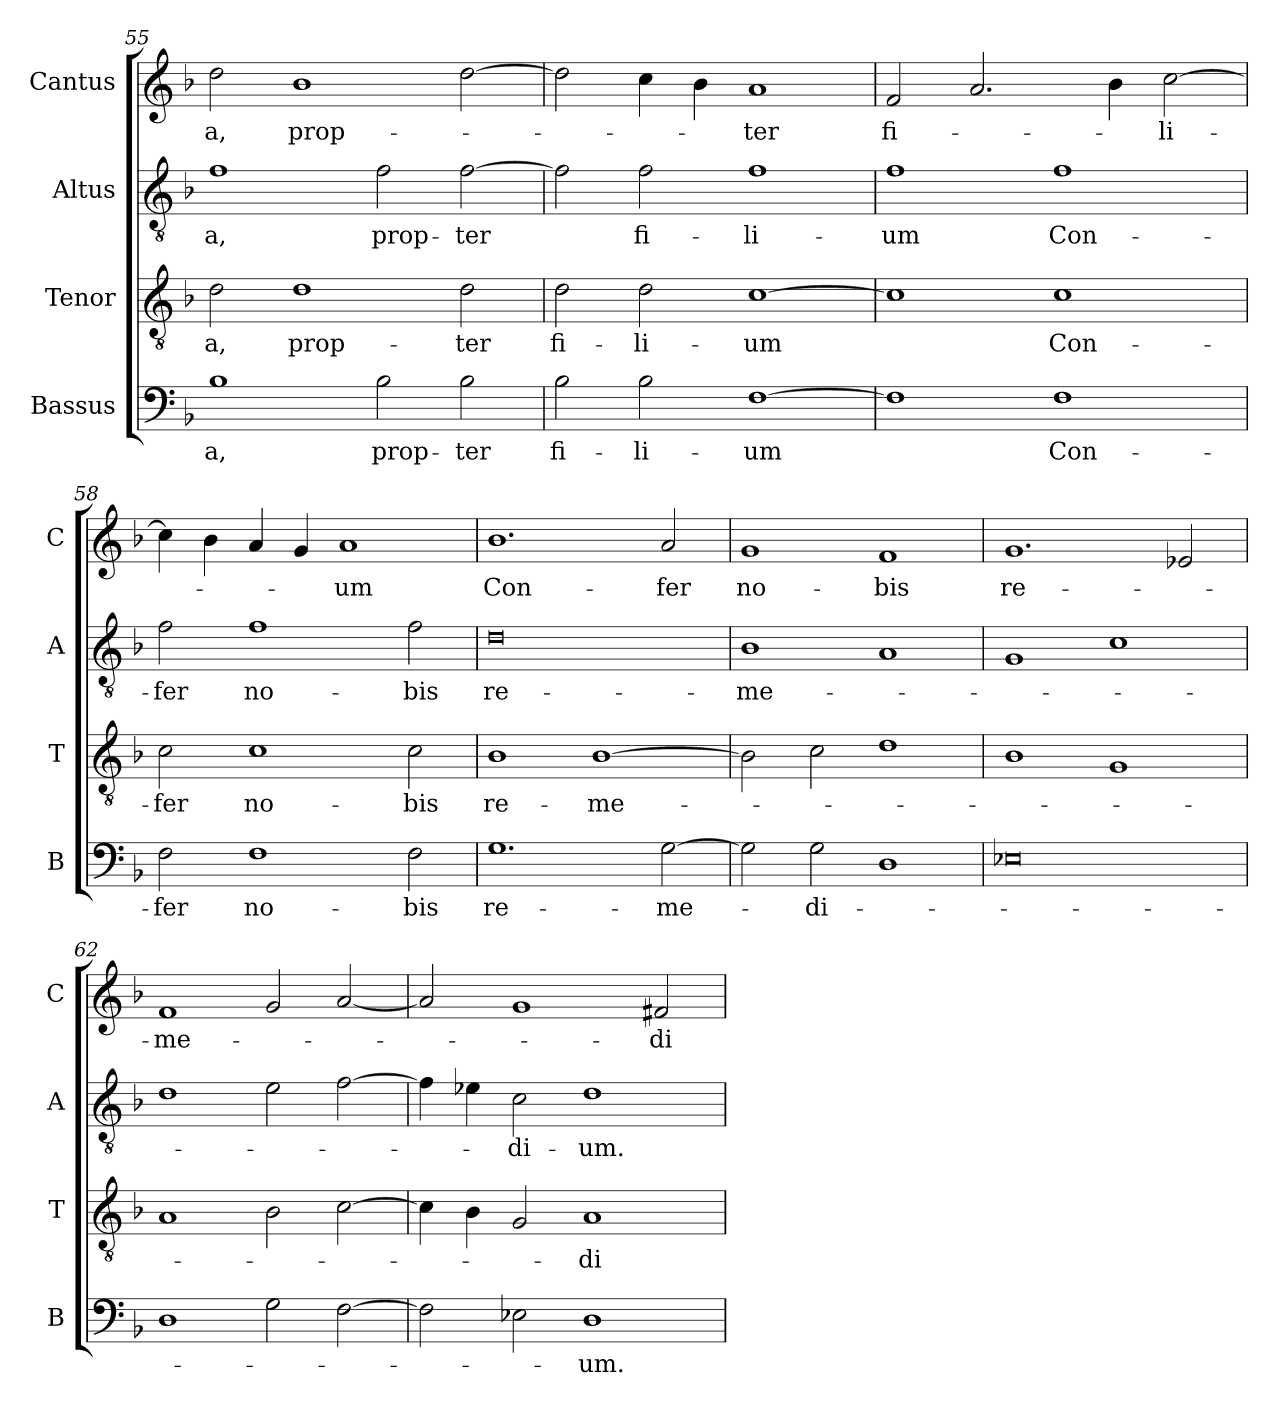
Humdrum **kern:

**kern	**text	**kern	**text	**kern	**text	**kern	**text
*part4	*part4	*part3	*part3	*part2	*part2	*part1	*part1
*staff4	*staff4	*staff3	*staff3	*staff2	*staff2	*staff1	*staff1
*I"Bassus	*	*I"Tenor	*	*I"Altus	*	*I"Cantus	*
*I'B	*	*I'T	*	*I'A	*	*I'C	*
*clefF4	*	*clefGv2	*	*clefGv2	*	*clefG2	*
*k[b-]	*	*k[b-]	*	*k[b-]	*	*k[b-]	*
*F:	*	*F:	*	*F:	*	*F:	*
=55	=55	=55	=55	=55	=55	=55	=55
1B-\	-a,	2d\	-a,	1f\	-a,	2dd\	-a,
.	.	1d\	prop-	.	.	1b-\	prop-
2B-\	prop-	.	.	2f\	prop-	.	.
2B-\	-ter	2d\	-ter	[2f\	-ter	[2dd\	.
!!LO:LB:g=z
=56	=56	=56	=56	=56	=56	=56	=56
2B-\	fi-	2d\	fi-	2f\]	.	2dd\]	.
2B-\	-li-	2d\	-li-	2f\	fi-	4cc\	.
.	.	.	.	.	.	4b-\	.
[1F\	-um	[1c\	-um	1f\	-li-	1a/	-ter
=57	=57	=57	=57	=57	=57	=57	=57
1F\]	.	1c\]	.	1f\	-um	2f/	fi-
.	.	.	.	.	.	2.a/	.
1F\	Con-	1c\	Con-	1f\	Con-	.	.
.	.	.	.	.	.	4b-\	.
.	.	.	.	.	.	[2cc\	-li-
=58	=58	=58	=58	=58	=58	=58	=58
2F\	-fer	2c\	-fer	2f\	-fer	4cc\]	.
.	.	.	.	.	.	4b-\	.
1F\	no-	1c\	no-	1f\	no-	4a/	.
.	.	.	.	.	.	4g/	.
.	.	.	.	.	.	1a/	-um
2F\	-bis	2c\	-bis	2f\	-bis	.	.
=59	=59	=59	=59	=59	=59	=59	=59
1.G\	re-	1B-\	re-	0d\	re-	1.b-\	Con-
.	.	[1B-\	-me-	.	.	.	.
[2G\	-me-	.	.	.	.	2a/	-fer
=60	=60	=60	=60	=60	=60	=60	=60
2G\]	.	2B-\]	.	1B-\	-me-	1g/	no-
2G\	-di-	2c\	.	.	.	.	.
1D\	.	1d\	.	1A/	.	1f/	-bis
=61	=61	=61	=61	=61	=61	=61	=61
0E-X\	.	1B-\	.	1G/	.	1.g/	re-
.	.	1G/	.	1c\	.	.	.
.	.	.	.	.	.	2e-X/	.
!!LO:LB:g=z
=62	=62	=62	=62	=62	=62	=62	=62
1D\	.	1A/	.	1d\	.	1f/	-me-
2G\	.	2B-\	.	2e\	.	2g/	.
[2F\	.	[2c\	.	[2f\	.	[2a/	.
=63	=63	=63	=63	=63	=63	=63	=63
2F\]	.	4c\]	.	4f\]	.	2a/]	.
.	.	4B-\	.	4e-X\	.	.	.
2E-X\	.	2G/	.	2c\	-di-	1g/	.
1D\	-um.	1A/	-di-	1d\	-um.	.	.
.	.	.	.	.	.	2f#X/	-di-
=	=	=	=	=	=	=	=
*-	*-	*-	*-	*-	*-	*-	*-
